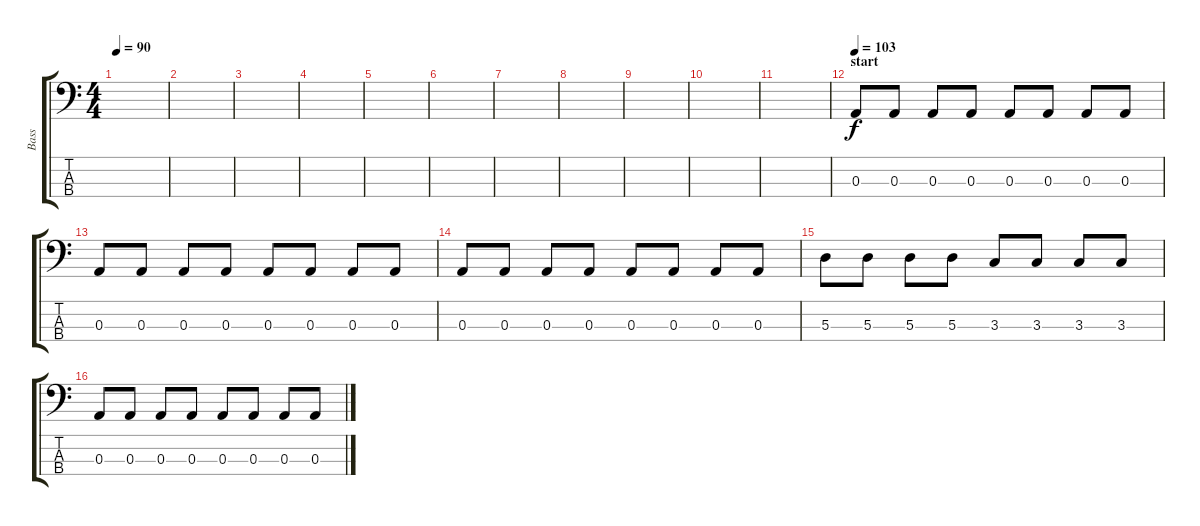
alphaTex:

\track ("Bass" "Bass") {instrument electricbassfinger}
\staff {score tabs}
\tuning (G2 D2 A1 E1) {hide}
\ts (4 4)
\tempo 90
\clef f4
\ks c
|
|
|
|
|
|
|
|
|
|
|
\section ("" "start ")
\tempo 103
0.3.8 0.3.8 0.3.8 0.3.8 0.3.8 0.3.8 0.3.8 0.3.8 |
0.3.8 0.3.8 0.3.8 0.3.8 0.3.8 0.3.8 0.3.8 0.3.8 |
0.3.8 0.3.8 0.3.8 0.3.8 0.3.8 0.3.8 0.3.8 0.3.8 |
5.3.8 5.3.8 5.3.8 5.3.8 3.3.8 3.3.8 3.3.8 3.3.8 |
0.3.8 0.3.8 0.3.8 0.3.8 0.3.8 0.3.8 0.3.8 0.3.8
